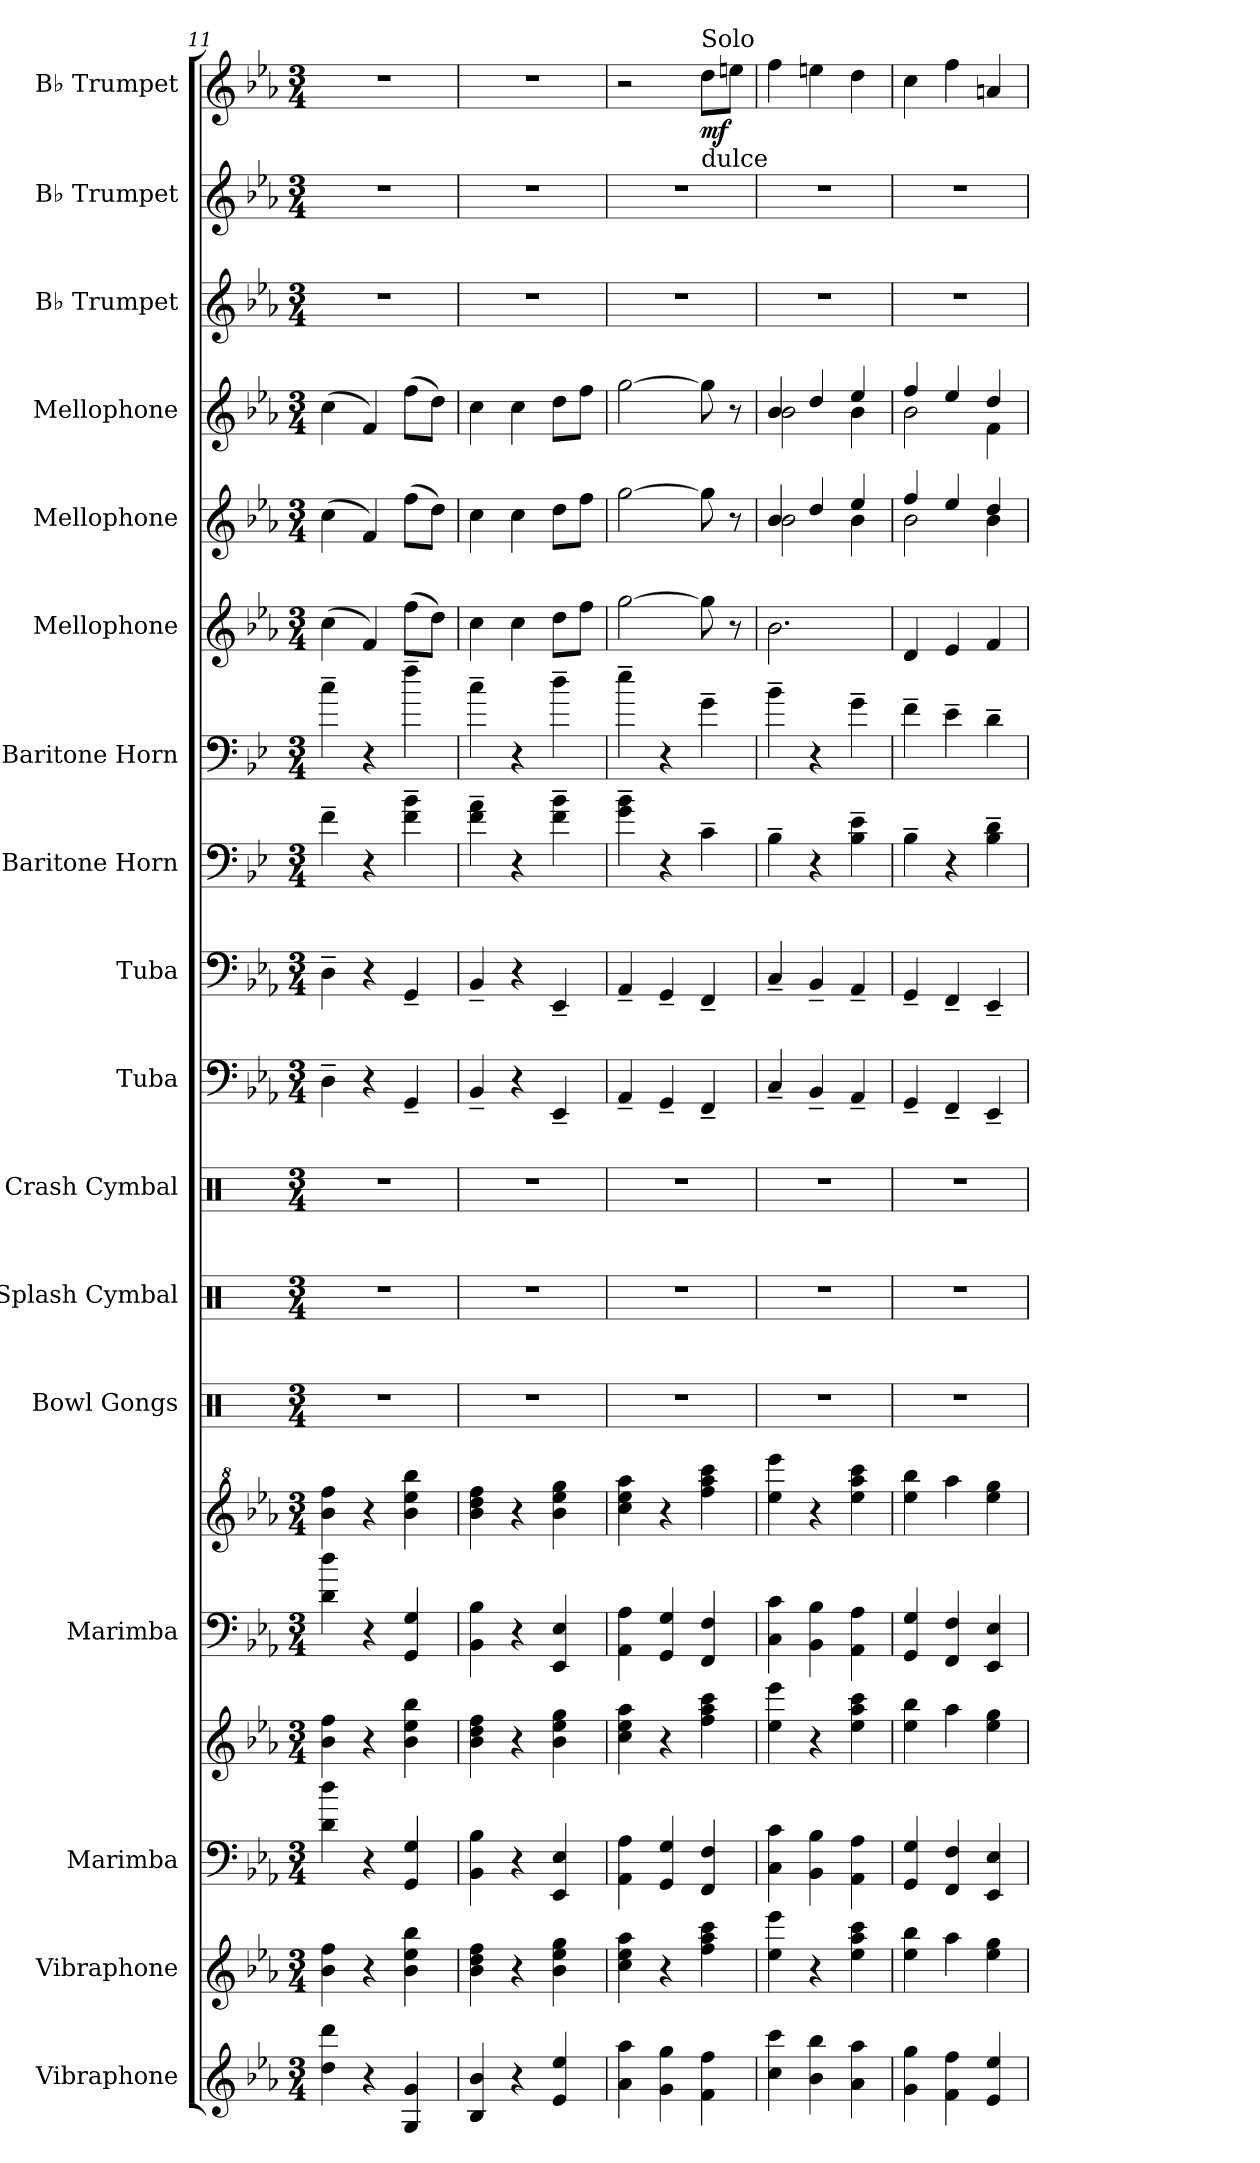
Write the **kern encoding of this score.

**kern	**kern	**kern	**kern	**kern	**kern	**kern	**kern	**kern	**kern	**kern	**kern	**kern	**kern	**kern	**kern	**kern	**kern	**kern	**dynam
*part17	*part16	*part15	*part15	*part14	*part14	*part13	*part12	*part11	*part10	*part9	*part8	*part7	*part6	*part5	*part4	*part3	*part2	*part1	*part1
*staff19	*staff18	*staff17	*staff16	*staff15	*staff14	*staff13	*staff12	*staff11	*staff10	*staff9	*staff8	*staff7	*staff6	*staff5	*staff4	*staff3	*staff2	*staff1	*staff1
*I"Vibraphone	*I"Vibraphone	*I"Marimba	*	*I"Marimba	*	*I"Bowl Gongs	*I"Splash Cymbal	*I"Crash Cymbal	*I"Tuba	*I"Tuba	*I"Baritone Horn	*I"Baritone Horn	*I"Mellophone	*I"Mellophone	*I"Mellophone	*I"B♭ Trumpet	*I"B♭ Trumpet	*I"B♭ Trumpet	*
*I'Vib.	*I'Vib.	*I'Mrm.	*	*I'Mrm.	*	*I'Bw. Go.	*I'Sp. Cym.	*I'Cr. Cym.	*I'Tba.	*I'Tba.	*I'Bar. Hn.	*I'Bar. Hn.	*I'Mph.	*I'Mph.	*I'Mph.	*I'B♭ Tpt.	*I'B♭ Tpt.	*I'B♭ Tpt.	*
!!LO:PB:g=z
*clefG2	*clefG2	*clefF4	*clefG2	*clefF4	*clefG^2	*clefX	*clefX	*clefX	*clefF4	*clefF4	*clefF4	*clefF4	*clefG2	*clefG2	*clefG2	*clefG2	*clefG2	*clefG2	*
*	*	*	*	*	*	*	*	*	*	*	*ITrd4c7	*ITrd4c7	*ITrd4c7	*ITrd4c7	*ITrd4c7	*ITrd1c2	*ITrd1c2	*ITrd1c2	*
*k[b-e-a-]	*k[b-e-a-]	*k[b-e-a-]	*k[b-e-a-]	*k[b-e-a-]	*k[b-e-a-]	*k[]	*k[]	*k[]	*k[b-e-a-]	*k[b-e-a-]	*k[b-e-a-]	*k[b-e-a-]	*k[b-e-a-d-]	*k[b-e-a-d-]	*k[b-e-a-d-]	*k[b-e-a-d-g-]	*k[b-e-a-d-g-]	*k[b-e-a-d-g-]	*
*M3/4	*M3/4	*M3/4	*M3/4	*M3/4	*M3/4	*M3/4	*M3/4	*M3/4	*M3/4	*M3/4	*M3/4	*M3/4	*M3/4	*M3/4	*M3/4	*M3/4	*M3/4	*M3/4	*
=11	=11	=11	=11	=11	=11	=11	=11	=11	=11	=11	=11	=11	=11	=11	=11	=11	=11	=11	=11
4dd\ 4ddd\	4b-\ 4ff\	4d\ 4dd\	4b-\ 4ff\	4d\ 4dd\	4bb-\ 4fff\	2.r	2.r	2.r	4D~\	4D~\	4B-~\	4f~\	(4f\	(4f\	(4f\	2.r	2.r	2.r	.
4r	4r	4r	4r	4r	4r	.	.	.	4r	4r	4r	4r	4B-/)	4B-/)	4B-/)	.	.	.	.
4G/ 4g/	4b-\ 4ee-\ 4bb-\	4GG/ 4G/	4b-\ 4ee-\ 4bb-\	4GG/ 4G/	4bb-\ 4eee-\ 4bbb-\	.	.	.	4GG~/	4GG~/	4B-\~ 4e-\~	4b-~\	(8b-\L	(8b-\L	(8b-\L	.	.	.	.
.	.	.	.	.	.	.	.	.	.	.	.	.	8g\J)	8g\J)	8g\J)	.	.	.	.
=12	=12	=12	=12	=12	=12	=12	=12	=12	=12	=12	=12	=12	=12	=12	=12	=12	=12	=12	=12
4B-/ 4b-/	4b-\ 4dd\ 4ff\	4BB-\ 4B-\	4b-\ 4dd\ 4ff\	4BB-\ 4B-\	4bb-\ 4ddd\ 4fff\	2.r	2.r	2.r	4BB-~/	4BB-~/	4B-\~ 4d\~	4f~\	4f\	4f\	4f\	2.r	2.r	2.r	.
4r	4r	4r	4r	4r	4r	.	.	.	4r	4r	4r	4r	4f\	4f\	4f\	.	.	.	.
4e-/ 4ee-/	4b-\ 4ee-\ 4gg\	4EE-/ 4E-/	4b-\ 4ee-\ 4gg\	4EE-/ 4E-/	4bb-\ 4eee-\ 4ggg\	.	.	.	4EE-~/	4EE-~/	4B-\~ 4e-\~	4g~\	8g\L	8g\L	8g\L	.	.	.	.
.	.	.	.	.	.	.	.	.	.	.	.	.	8b-\J	8b-\J	8b-\J	.	.	.	.
=13	=13	=13	=13	=13	=13	=13	=13	=13	=13	=13	=13	=13	=13	=13	=13	=13	=13	=13	=13
4a-\ 4aa-\	4cc\ 4ee-\ 4aa-\	4AA-\ 4A-\	4cc\ 4ee-\ 4aa-\	4AA-\ 4A-\	4ccc\ 4eee-\ 4aaa-\	2.r	2.r	2.r	4AA-~/	4AA-~/	4c\~ 4e-\~	4a-~\	[2cc\	[2cc\	[2cc\	2.r	2.r	2r	.
4g\ 4gg\	4r	4GG/ 4G/	4r	4GG/ 4G/	4r	.	.	.	4GG~/	4GG~/	4r	4r	.	.	.	.	.	.	.
!	!	!	!	!	!	!	!	!	!	!	!	!	!	!	!	!	!	!LO:TX:a:t=Solo	!
!	!	!	!	!	!	!	!	!	!	!	!	!	!	!	!	!	!	!LO:TX:b:t=dulce	!
!	!	!	!	!	!	!	!	!	!	!	!	!	!	!	!	!	!	!	!LO:DY:b
4f\ 4ff\	4ff\ 4aa-\ 4ccc\	4FF/ 4F/	4ff\ 4aa-\ 4ccc\	4FF/ 4F/	4fff\ 4aaa-\ 4cccc\	.	.	.	4FF~/	4FF~/	4F~\	4c~\	8cc\]	8cc\]	8cc\]	.	.	8cc\L	mf
.	.	.	.	.	.	.	.	.	.	.	.	.	8r	8r	8r	.	.	8ddn\J	.
=14	=14	=14	=14	=14	=14	=14	=14	=14	=14	=14	=14	=14	=14	=14	=14	=14	=14	=14	=14
*	*	*	*	*	*	*	*	*	*	*	*	*	*	*^	*^	*	*	*	*
4cc\ 4ccc\	4ee-\ 4eee-\	4C\ 4c\	4ee-\ 4eee-\	4C\ 4c\	4eee-\ 4eeee-\	2.r	2.r	2.r	4C~/	4C~/	4E-~\	4e-~\	2.e-\	4e-/	2e-\	4e-/	2e-\	2.r	2.r	4ee-\	.
4b-\ 4bb-\	4r	4BB-\ 4B-\	4r	4BB-\ 4B-\	4r	.	.	.	4BB-~/	4BB-~/	4r	4r	.	4g/	.	4g/	.	.	.	4ddn\	.
4a-\ 4aa-\	4ee-\ 4aa-\ 4ccc\	4AA-\ 4A-\	4ee-\ 4aa-\ 4ccc\	4AA-\ 4A-\	4eee-\ 4aaa-\ 4cccc\	.	.	.	4AA-~/	4AA-~/	4E-\~ 4A-\~	4c~\	.	4a-/	4e-\	4a-/	4e-\	.	.	4cc\	.
=15	=15	=15	=15	=15	=15	=15	=15	=15	=15	=15	=15	=15	=15	=15	=15	=15	=15	=15	=15	=15	=15
4g\ 4gg\	4ee-\ 4bb-\	4GG/ 4G/	4ee-\ 4bb-\	4GG/ 4G/	4eee-\ 4bbb-\	2.r	2.r	2.r	4GG~/	4GG~/	4E-~\	4B-~\	4G/	4b-/	2e-\	4b-/	2e-\	2.r	2.r	4b-\	.
4f\ 4ff\	4aa-\	4FF/ 4F/	4aa-\	4FF/ 4F/	4aaa-\	.	.	.	4FF~/	4FF~/	4r	4A-~\	4A-/	4a-/	.	4a-/	.	.	.	4ee-\	.
4e-/ 4ee-/	4ee-\ 4gg\	4EE-/ 4E-/	4ee-\ 4gg\	4EE-/ 4E-/	4eee-\ 4ggg\	.	.	.	4EE-~/	4EE-~/	4E-\~ 4G\~	4G~\	4B-/	4g/	4e-\	4g/	4B-\	.	.	4gn/	.
*	*	*	*	*	*	*	*	*	*	*	*	*	*	*v	*v	*	*	*	*	*	*
*	*	*	*	*	*	*	*	*	*	*	*	*	*	*	*v	*v	*	*	*	*
=	=	=	=	=	=	=	=	=	=	=	=	=	=	=	=	=	=	=	=
*-	*-	*-	*-	*-	*-	*-	*-	*-	*-	*-	*-	*-	*-	*-	*-	*-	*-	*-	*-
